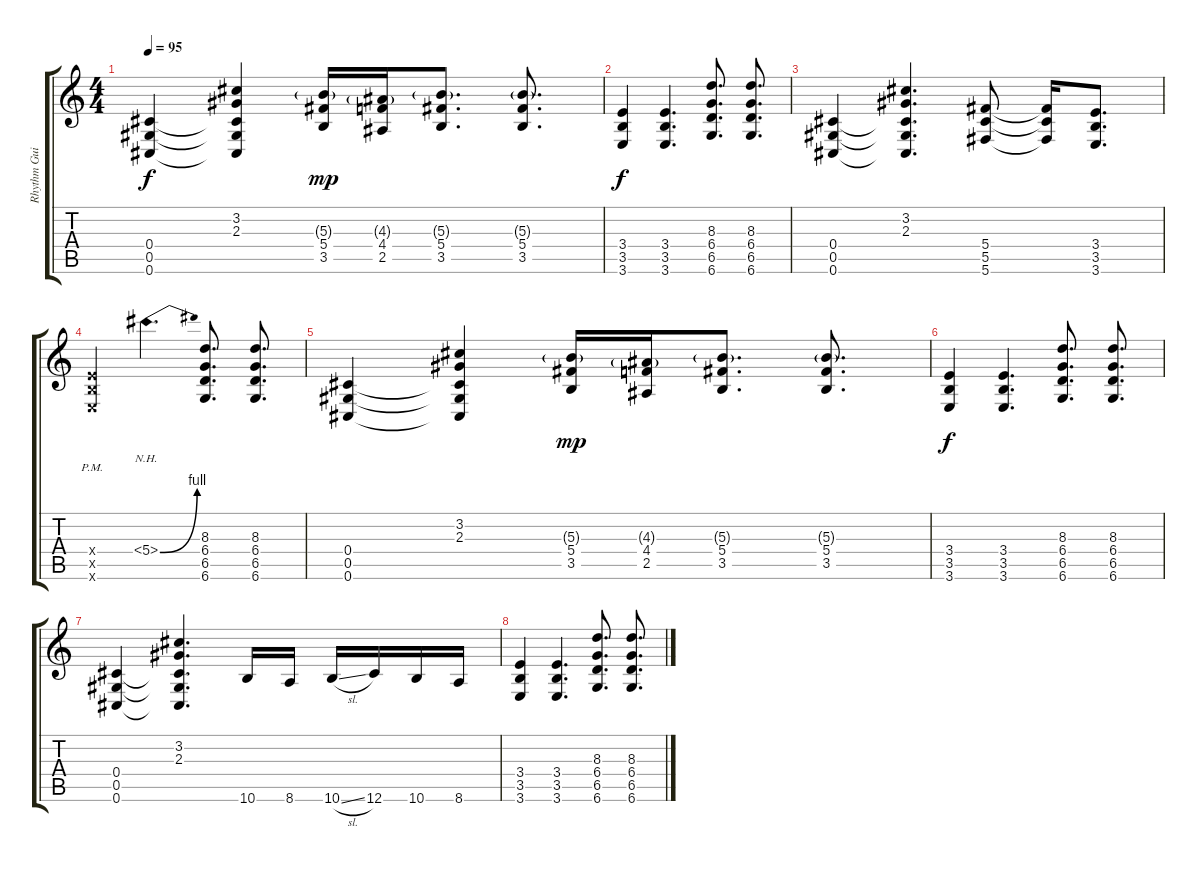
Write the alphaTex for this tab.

\track ("Rhythm Guitar" "Rhythm Gui") {instrument distortionguitar}
\staff {score tabs}
\tuning (Eb4 Bb3 Gb3 Db3 Ab2 Db2) {hide}
\ts (4 4)
\tempo 95
\clef g2
\ks c
(0.4 0.5 0.6).4{dy f} (3.2 2.3 0.4{t} 0.5{t} 0.6{t}).4 (5.3{g} 5.4 3.5).16{dy mp} (4.3{g} 4.4 2.5).16 (5.3{g} 5.4 3.5).8{d} (5.3{g} 5.4 3.5).8{d} |
(3.4 3.5 3.6).4{dy f} (3.4 3.5 3.6).4{d volume 16 balance 8} (8.3 6.4 6.5 6.6).8{d balance 16} (8.3 6.4 6.5 6.6).8{d} |
(0.4 0.5 0.6).4 (3.2 2.3 0.4{t} 0.5{t} 0.6{t}).4{d} (5.4 5.5 5.6).8 (5.4{t} 5.5{t} 5.6{t}).16 (3.4 3.5 3.6).8{d} |
(3.4{pm x} 3.5{pm x} 3.6{pm x}).4 5.4{be (bend 0 0 60 4) nh}.4{d volume 16 balance 8} (8.3 6.4 6.5 6.6).8{d balance 16} (8.3 6.4 6.5 6.6).8{d} |
(0.4 0.5 0.6).4 (3.2 2.3 0.4{t} 0.5{t} 0.6{t}).4 (5.3{g} 5.4 3.5).16{dy mp} (4.3{g} 4.4 2.5).16 (5.3{g} 5.4 3.5).8{d} (5.3{g} 5.4 3.5).8{d} |
(3.4 3.5 3.6).4{dy f} (3.4 3.5 3.6).4{d volume 16 balance 8} (8.3 6.4 6.5 6.6).8{d balance 16} (8.3 6.4 6.5 6.6).8{d} |
(0.4 0.5 0.6).4 (3.2 2.3 0.4{t} 0.5{t} 0.6{t}).4{d} 10.6.16 8.6.16 10.6{sl}.16 12.6.16 10.6.16 8.6.16 |
(3.4 3.5 3.6).4 (3.4 3.5 3.6).4{d volume 16 balance 8} (8.3 6.4 6.5 6.6).8{d balance 16} (8.3 6.4 6.5 6.6).8{d}
